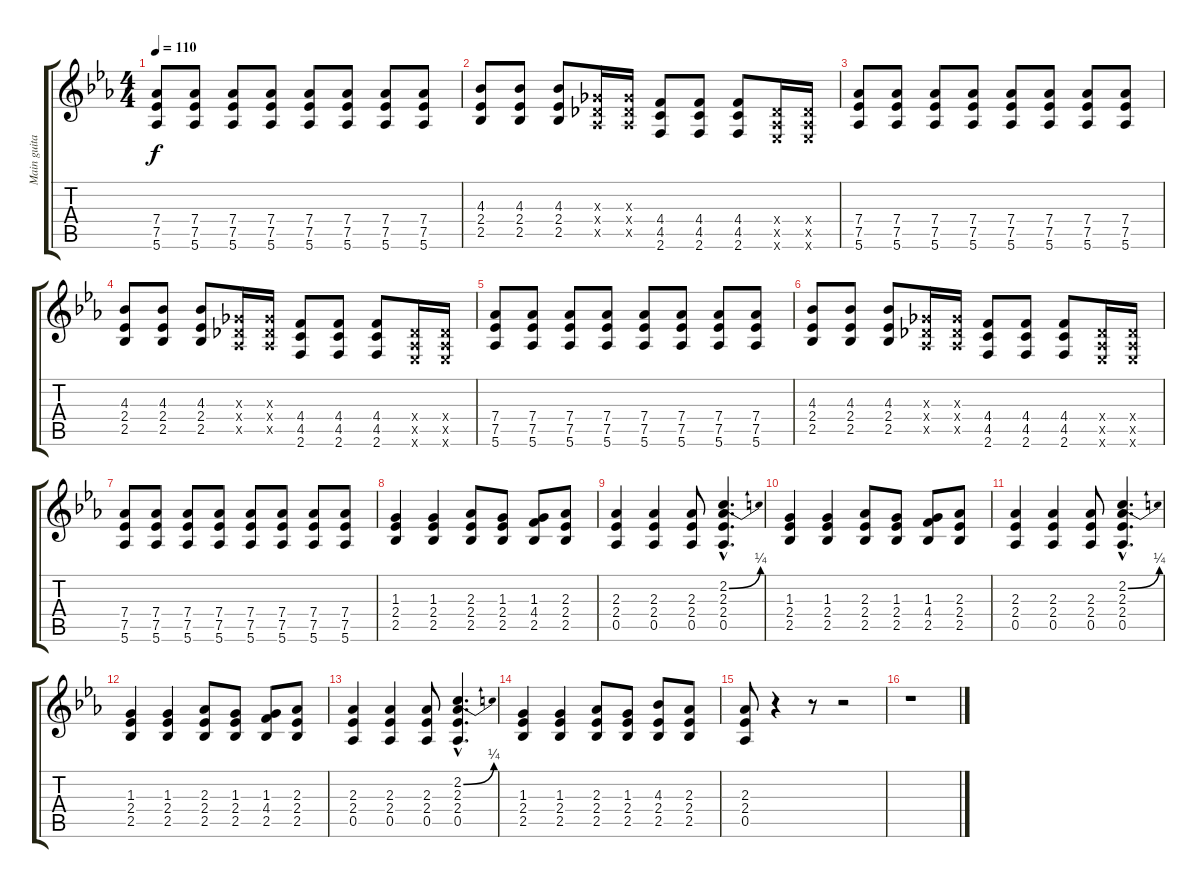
\track ("Main guitar" "Main guita") {instrument overdrivenguitar}
\staff {score tabs}
\tuning (Eb4 Bb3 Gb3 Db3 Ab2 Eb2) {hide}
\ts (4 4)
\tempo 110
\clef g2
\ks eb
(7.4 7.5 5.6).8{dy f} (7.4 7.5 5.6).8 (7.4 7.5 5.6).8 (7.4 7.5 5.6).8 (7.4 7.5 5.6).8 (7.4 7.5 5.6).8 (7.4 7.5 5.6).8 (7.4 7.5 5.6).8 |
(4.3 2.4 2.5).8 (4.3 2.4 2.5).8 (4.3 2.4 2.5).8 (0.3{x} 0.4{x} 0.5{x}).16 (0.3{x} 0.4{x} 0.5{x}).16 (4.4 4.5 2.6).8 (4.4 4.5 2.6).8 (4.4 4.5 2.6).8 (0.4{x} 0.5{x} 0.6{x}).16 (0.4{x} 0.5{x} 0.6{x}).16 |
(7.4 7.5 5.6).8 (7.4 7.5 5.6).8 (7.4 7.5 5.6).8 (7.4 7.5 5.6).8 (7.4 7.5 5.6).8 (7.4 7.5 5.6).8 (7.4 7.5 5.6).8 (7.4 7.5 5.6).8 |
(4.3 2.4 2.5).8 (4.3 2.4 2.5).8 (4.3 2.4 2.5).8 (0.3{x} 0.4{x} 0.5{x}).16 (0.3{x} 0.4{x} 0.5{x}).16 (4.4 4.5 2.6).8 (4.4 4.5 2.6).8 (4.4 4.5 2.6).8 (0.4{x} 0.5{x} 0.6{x}).16 (0.4{x} 0.5{x} 0.6{x}).16 |
(7.4 7.5 5.6).8 (7.4 7.5 5.6).8 (7.4 7.5 5.6).8 (7.4 7.5 5.6).8 (7.4 7.5 5.6).8 (7.4 7.5 5.6).8 (7.4 7.5 5.6).8 (7.4 7.5 5.6).8 |
(4.3 2.4 2.5).8 (4.3 2.4 2.5).8 (4.3 2.4 2.5).8 (0.3{x} 0.4{x} 0.5{x}).16 (0.3{x} 0.4{x} 0.5{x}).16 (4.4 4.5 2.6).8 (4.4 4.5 2.6).8 (4.4 4.5 2.6).8 (0.4{x} 0.5{x} 0.6{x}).16 (0.4{x} 0.5{x} 0.6{x}).16 |
(7.4 7.5 5.6).8 (7.4 7.5 5.6).8 (7.4 7.5 5.6).8 (7.4 7.5 5.6).8 (7.4 7.5 5.6).8 (7.4 7.5 5.6).8 (7.4 7.5 5.6).8 (7.4 7.5 5.6).8 |
(1.3 2.4 2.5).4 (1.3 2.4 2.5).4 (2.3 2.4 2.5).8 (1.3 2.4 2.5).8 (1.3 4.4 2.5).8 (2.3 2.4 2.5).8 |
(2.3 2.4 0.5).4 (2.3 2.4 0.5).4 (2.3 2.4 0.5).8 (2.2{be (bend 0 0 60 1) hac} 2.3{hac} 2.4{hac} 0.5{hac}).4{d} |
(1.3 2.4 2.5).4 (1.3 2.4 2.5).4 (2.3 2.4 2.5).8 (1.3 2.4 2.5).8 (1.3 4.4 2.5).8 (2.3 2.4 2.5).8 |
(2.3 2.4 0.5).4 (2.3 2.4 0.5).4 (2.3 2.4 0.5).8 (2.2{be (bend 0 0 60 1) hac} 2.3{hac} 2.4{hac} 0.5{hac}).4{d} |
(1.3 2.4 2.5).4 (1.3 2.4 2.5).4 (2.3 2.4 2.5).8 (1.3 2.4 2.5).8 (1.3 4.4 2.5).8 (2.3 2.4 2.5).8 |
(2.3 2.4 0.5).4 (2.3 2.4 0.5).4 (2.3 2.4 0.5).8 (2.2{be (bend 0 0 60 1) hac} 2.3{hac} 2.4{hac} 0.5{hac}).4{d} |
(1.3 2.4 2.5).4 (1.3 2.4 2.5).4 (2.3 2.4 2.5).8 (1.3 2.4 2.5).8 (4.3 2.4 2.5).8 (2.3 2.4 2.5).8 |
(2.3 2.4 0.5).8 r.4 r.8 r.2 |
r.1
